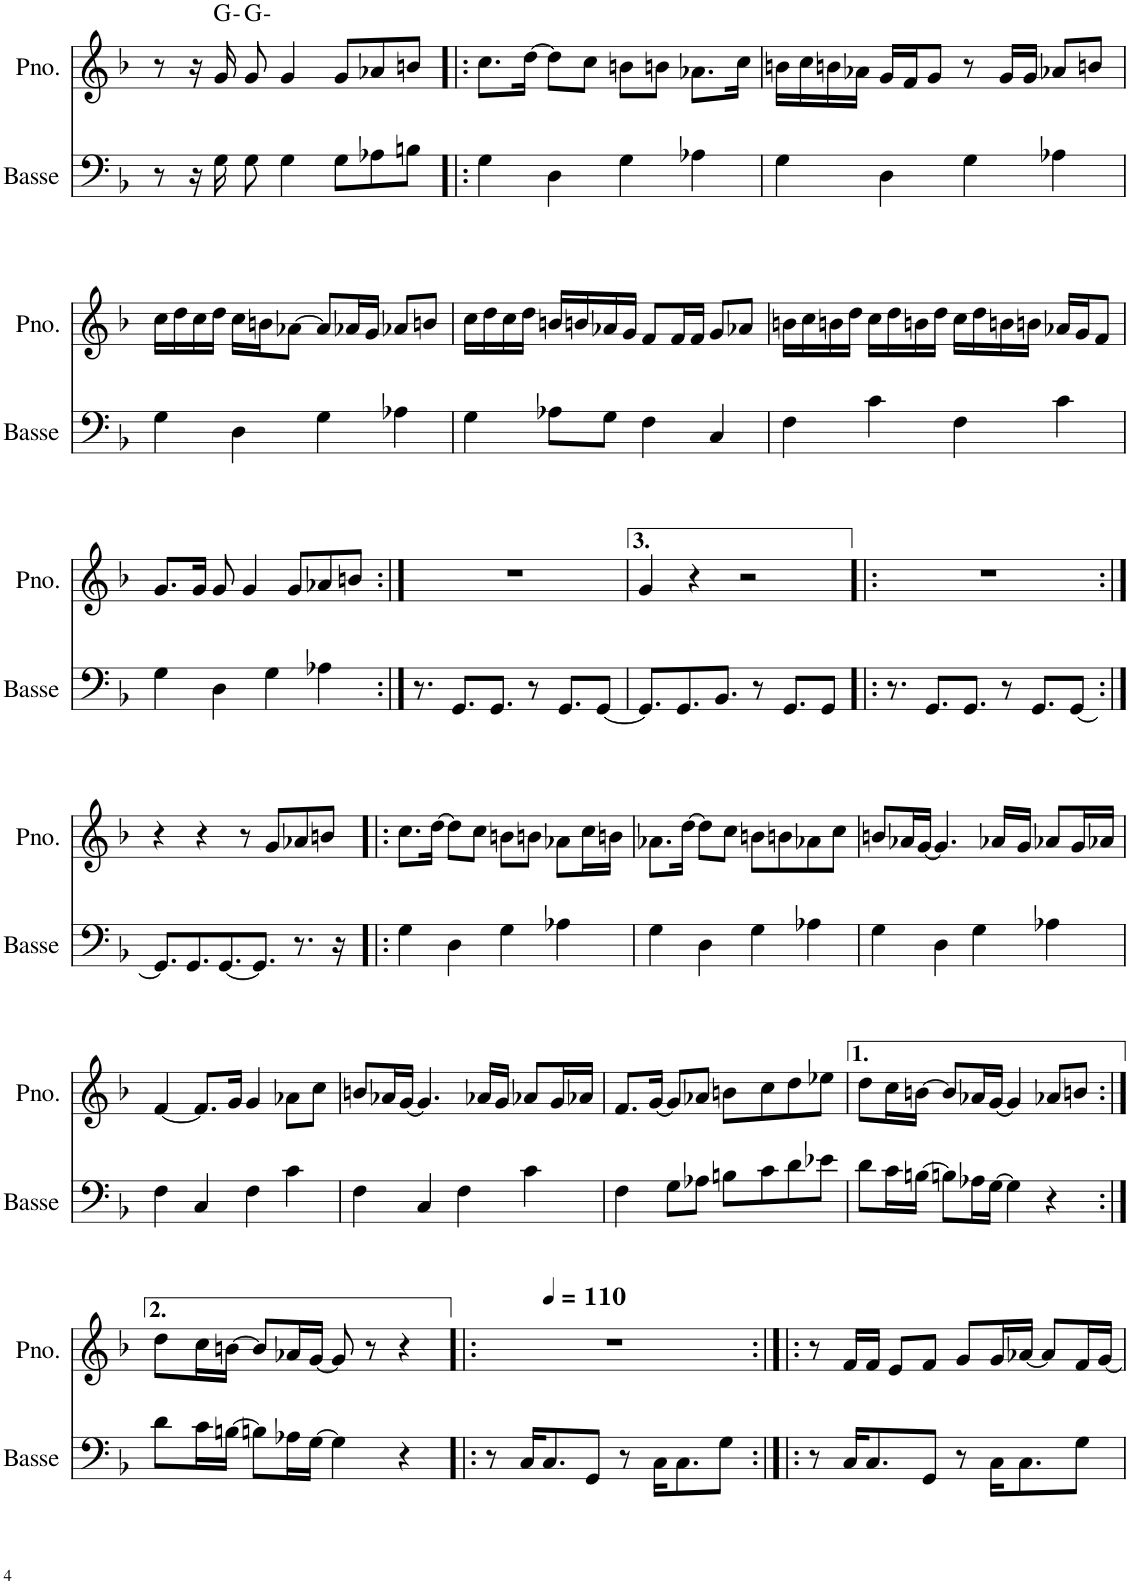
**kern	**kern	**harte
*part2	*part1	*part1
*staff2	*staff1	*
*I"Basse acoustique	*I"Piano	*
*I'Basse	*I'Pno.	*
!!LO:PB:g=z
*clefF4	*clefG2	*
*Trd7c12	*	*
*k[b-]	*k[b-]	*
*M4/4	*M4/4	*
*met(c)	*met(c)	*
=59	=59	=59
8r	8r	.
16r	16r	.
16G\	16g/	G:min
8G\	8g/	G:min
4G\	4g/	.
8G\L	8g/L	.
8A-X\	8a-X/	.
8Bn\J	8bn/J	.
=60!|:	=60!|:	=60!|:
4G\	8.cc\L	.
.	[16dd\Jk	.
4D\	8dd\L]	.
.	8cc\J	.
4G\	8bn\L	.
.	8bn\J	.
4A-X\	8.a-X\L	.
.	16cc\Jk	.
=61	=61	=61
4G\	16bn\LL	.
.	16cc\	.
.	16bn\	.
.	16a-X\JJ	.
4D\	16g/LL	.
.	16f/J	.
.	8g/J	.
4G\	8r	.
.	16g/LL	.
.	16g/JJ	.
4A-X\	8a-X/L	.
.	8bn/J	.
!!LO:LB:g=z
=62	=62	=62
4G\	16cc\LL	.
.	16dd\	.
.	16cc\	.
.	16dd\JJ	.
4D\	16cc\LL	.
.	16bn\J	.
.	[8a-X\J	.
4G\	8a-/L]	.
.	16a-X/L	.
.	16g/JJ	.
4A-X\	8a-X/L	.
.	8bn/J	.
=63	=63	=63
4G\	16cc\LL	.
.	16dd\	.
.	16cc\	.
.	16dd\JJ	.
8A-X\L	16bn/LL	.
.	16bn/	.
8G\J	16a-X/	.
.	16g/JJ	.
4F\	8f/L	.
.	16f/L	.
.	16f/JJ	.
4C/	8g/L	.
.	8a-X/J	.
=64	=64	=64
4F\	16bn\LL	.
.	16cc\	.
.	16bn\	.
.	16dd\JJ	.
4c\	16cc\LL	.
.	16dd\	.
.	16bn\	.
.	16dd\JJ	.
4F\	16cc\LL	.
.	16dd\	.
.	16bn\	.
.	16bn\JJ	.
4c\	16a-X/LL	.
.	16g/J	.
.	8f/J	.
!!LO:LB:g=z
=65	=65	=65
4G\	8.g/L	.
.	16g/Jk	.
4D\	8g/	.
.	4g/	.
4G\	.	.
.	8g/L	.
4A-X\	8a-X/	.
.	8bn/J	.
=66:|!	=66:|!	=66:|!
8.r	1r	.
8.GG/L	.	.
8.GG/J	.	.
8r	.	.
8.GG/L	.	.
[8GG/J	.	.
=67	=67	=67
8.GG/L]	4g/	.
8.GG/	.	.
.	4r	.
8.BB-/J	.	.
.	2r	.
8r	.	.
8.GG/L	.	.
8GG/J	.	.
=68!|:	=68!|:	=68!|:
8.r	1r	.
8.GG/L	.	.
8.GG/J	.	.
8r	.	.
8.GG/L	.	.
[8GG/J	.	.
!!LO:LB:g=z
=69:|!	=69:|!	=69:|!
8.GG/L]	4r	.
8.GG/	.	.
.	4r	.
[8.GG/	.	.
.	8r	.
8.GG/J]	.	.
.	8g/L	.
8.r	8a-X/	.
.	8bn/J	.
16r	.	.
=70!|:	=70!|:	=70!|:
4G\	8.cc\L	.
.	[16dd\Jk	.
4D\	8dd\L]	.
.	8cc\J	.
4G\	8bn\L	.
.	8bn\J	.
4A-X\	8a-X\L	.
.	16cc\L	.
.	16bn\JJ	.
=71	=71	=71
4G\	8.a-X\L	.
.	[16dd\Jk	.
4D\	8dd\L]	.
.	8cc\J	.
4G\	8bn\L	.
.	8bn\	.
4A-X\	8a-X\	.
.	8cc\J	.
=72	=72	=72
4G\	8bn/L	.
.	16a-X/L	.
.	[16g/JJ	.
4D\	4.g/]	.
4G\	.	.
.	16a-X/LL	.
.	16g/JJ	.
4A-X\	8a-X/L	.
.	16g/L	.
.	16a-X/JJ	.
!!LO:LB:g=z
=73	=73	=73
4F\	[4f/	.
4C/	8.f/L]	.
.	16g/Jk	.
4F\	4g/	.
4c\	8a-X\L	.
.	8cc\J	.
=74	=74	=74
4F\	8bn/L	.
.	16a-X/L	.
.	[16g/JJ	.
4C/	4.g/]	.
4F\	.	.
.	16a-X/LL	.
.	16g/JJ	.
4c\	8a-X/L	.
.	16g/L	.
.	16a-X/JJ	.
=75	=75	=75
4F\	8.f/L	.
.	[16g/Jk	.
8G\L	8g/L]	.
8A-X\J	8a-X/J	.
8Bn\L	8bn\L	.
8c\	8cc\	.
8d\	8dd\	.
8e-X\J	8ee-X\J	.
=76	=76	=76
8d\L	8dd\L	.
16c\L	16cc\L	.
[16Bn\JJ	[16bn\JJ	.
8Bn\L]	8b/L]	.
16A-X\L	16a-X/L	.
[16G\JJ	[16g/JJ	.
4G\]	4g/]	.
4r	8a-X/L	.
.	8bn/J	.
!!LO:LB:g=z
=77:|!	=77:|!	=77:|!
8d\L	8dd\L	.
16c\L	16cc\L	.
[16Bn\JJ	[16bn\JJ	.
8Bn\L]	8b/L]	.
16A-X\L	16a-X/L	.
[16G\JJ	[16g/JJ	.
4G\]	8g/]	.
.	8r	.
4r	4r	.
=78!|:	=78!|:	=78!|:
8r	1r	.
16C/KL	.	.
8.C/	.	.
8GG/J	.	.
8r	.	.
16C\KL	.	.
8.C\	.	.
8G\J	.	.
=79:|!|:	=79:|!|:	=79:|!|:
8r	8r	.
16C/KL	16f/LL	.
8.C/	16f/JJ	.
.	8e/L	.
8GG/J	8f/J	.
8r	8g/L	.
16C\KL	16g/L	.
8.C\	[16a-X/JJ	.
.	8a-/L]	.
8G\J	16f/L	.
.	[16g/JJ	.
=	=	=
*-	*-	*-
